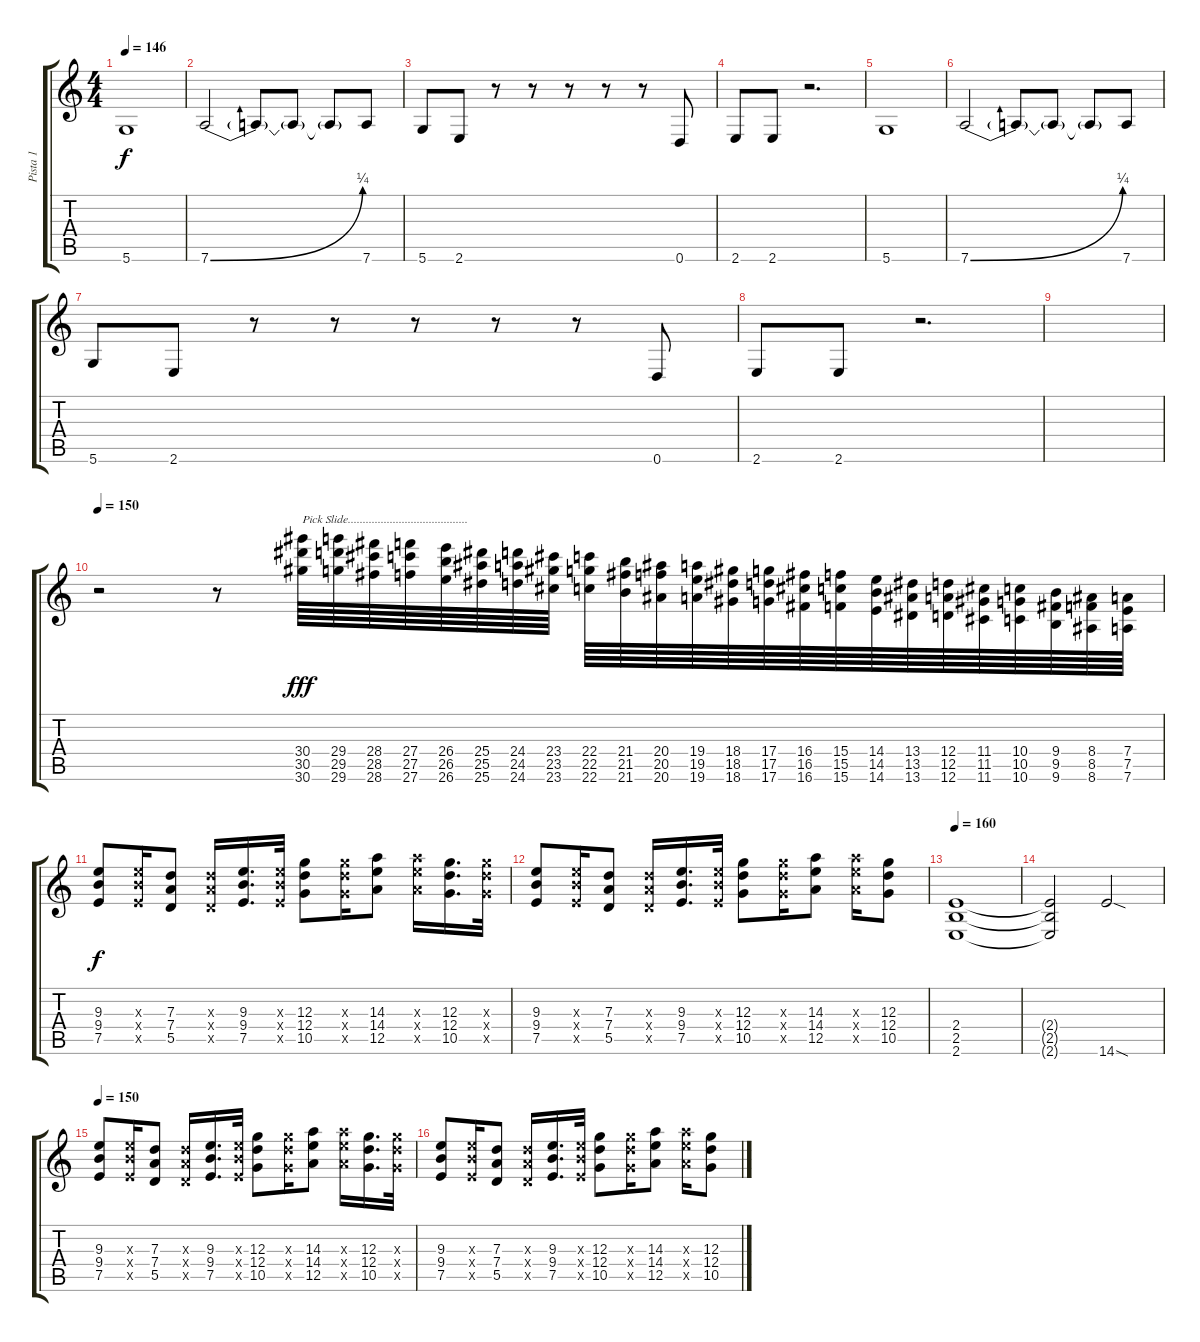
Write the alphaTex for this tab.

\track ("Pista 1" "Pista 1") {instrument distortionguitar}
\staff {score tabs}
\tuning (E4 B3 G3 D3 A2 D2) {hide}
\ts (4 4)
\tempo 146
\clef g2
\ks c
5.6.1{dy f} |
7.6{be (bend 0 0 60 1)}.2 7.6{t}.8 7.6{t}.8 7.6{t}.8 7.6.8 |
5.6.8 2.6.8 r.8 r.8 r.8 r.8 r.8 0.6.8 |
2.6.8 2.6.8 r.2{d} |
5.6.1 |
7.6{be (bend 0 0 60 1)}.2 7.6{t}.8 7.6{t}.8 7.6{t}.8 7.6.8 |
5.6.8 2.6.8 r.8 r.8 r.8 r.8 r.8 0.6.8 |
2.6.8 2.6.8 r.2{d} |
|
\tempo 150
r.2 r.8 (30.4 30.5 30.6).64{txt "Pick Slide........................................" dy fff} (29.4 29.5 29.6).64 (28.4 28.5 28.6).64 (27.4 27.5 27.6).64 (26.4 26.5 26.6).64 (25.4 25.5 25.6).64 (24.4 24.5 24.6).64 (23.4 23.5 23.6).64 (22.4 22.5 22.6).64 (21.4 21.5 21.6).64 (20.4 20.5 20.6).64 (19.4 19.5 19.6).64 (18.4 18.5 18.6).64 (17.4 17.5 17.6).64 (16.4 16.5 16.6).64 (15.4 15.5 15.6).64 (14.4 14.5 14.6).64 (13.4 13.5 13.6).64 (12.4 12.5 12.6).64 (11.4 11.5 11.6).64 (10.4 10.5 10.6).64 (9.4 9.5 9.6).64 (8.4 8.5 8.6).64 (7.4 7.5 7.6).64 |
(9.3 9.4 7.5).8{dy f} (9.3{x} 9.4{x} 7.5{x}).16 (7.3 7.4 5.5).8 (7.3{x} 7.4{x} 5.5{x}).16 (9.3 9.4 7.5).16{d} (9.3{x} 9.4{x} 7.5{x}).32 (12.3 12.4 10.5).8 (12.3{x} 12.4{x} 10.5{x}).16 (14.3 14.4 12.5).8 (14.3{x} 14.4{x} 12.5{x}).16 (12.3 12.4 10.5).16{d} (12.3{x} 12.4{x} 10.5{x}).32 |
(9.3 9.4 7.5).8 (9.3{x} 9.4{x} 7.5{x}).16 (7.3 7.4 5.5).8 (7.3{x} 7.4{x} 5.5{x}).16 (9.3 9.4 7.5).16{d} (9.3{x} 9.4{x} 7.5{x}).32 (12.3 12.4 10.5).8 (12.3{x} 12.4{x} 10.5{x}).16 (14.3 14.4 12.5).8 (14.3{x} 14.4{x} 12.5{x}).16 (12.3 12.4 10.5).8 |
\tempo 160
(2.4 2.5 2.6).1 |
(2.4{t} 2.5{t} 2.6{t}).2 14.6{sod}.2 |
\tempo 150
(9.3 9.4 7.5).8 (9.3{x} 9.4{x} 7.5{x}).16 (7.3 7.4 5.5).8 (7.3{x} 7.4{x} 5.5{x}).16 (9.3 9.4 7.5).16{d} (9.3{x} 9.4{x} 7.5{x}).32 (12.3 12.4 10.5).8 (12.3{x} 12.4{x} 10.5{x}).16 (14.3 14.4 12.5).8 (14.3{x} 14.4{x} 12.5{x}).16 (12.3 12.4 10.5).16{d} (12.3{x} 12.4{x} 10.5{x}).32 |
(9.3 9.4 7.5).8 (9.3{x} 9.4{x} 7.5{x}).16 (7.3 7.4 5.5).8 (7.3{x} 7.4{x} 5.5{x}).16 (9.3 9.4 7.5).16{d} (9.3{x} 9.4{x} 7.5{x}).32 (12.3 12.4 10.5).8 (12.3{x} 12.4{x} 10.5{x}).16 (14.3 14.4 12.5).8 (14.3{x} 14.4{x} 12.5{x}).16 (12.3 12.4 10.5).8
